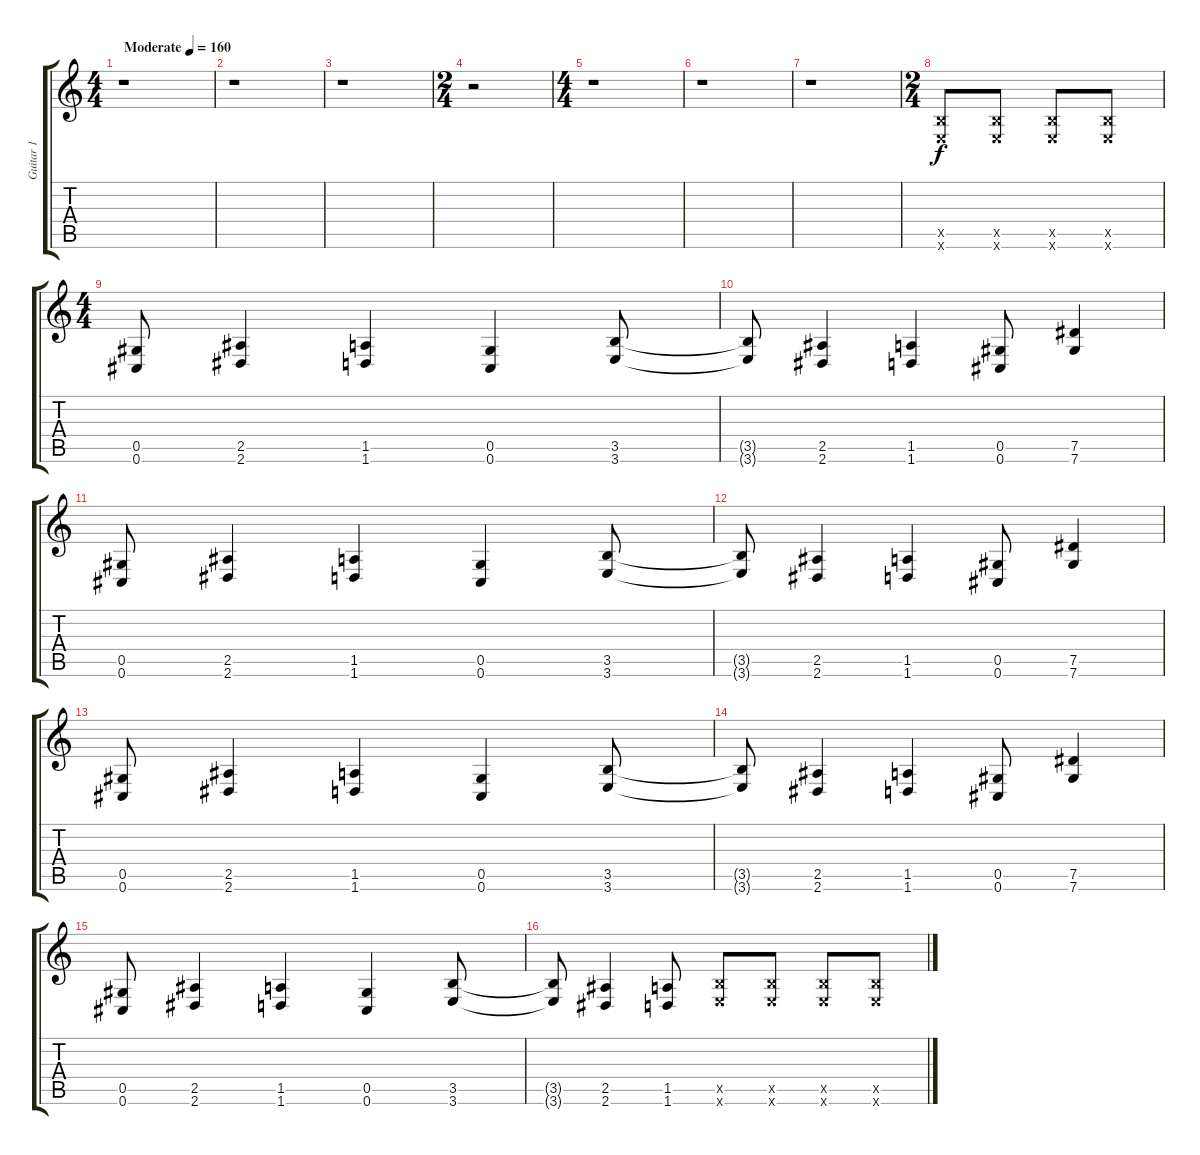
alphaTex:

\track ("Guitar 1" "Guitar 1") {instrument distortionguitar}
\staff {score tabs}
\tuning (Eb4 Bb3 Gb3 Db3 Ab2 Db2) {hide}
\ts (4 4)
\tempo (160 "Moderate")
\clef g2
\ks c
r.1{dy f instrument distortionguitar} |
r.1 |
r.1 |
\ts (2 4)
r.2 |
\ts (4 4)
r.1 |
r.1 |
r.1 |
\ts (2 4)
(3.5{x} 3.6{x}).8 (3.5{x} 3.6{x}).8 (3.5{x} 3.6{x}).8 (3.5{x} 3.6{x}).8 |
\ts (4 4)
(0.5 0.6).8 (2.5 2.6).4 (1.5 1.6).4 (0.5 0.6).4 (3.5 3.6).8 |
(3.5{t} 3.6{t}).8 (2.5 2.6).4 (1.5 1.6).4 (0.5 0.6).8 (7.5 7.6).4 |
(0.5 0.6).8 (2.5 2.6).4 (1.5 1.6).4 (0.5 0.6).4 (3.5 3.6).8 |
(3.5{t} 3.6{t}).8 (2.5 2.6).4 (1.5 1.6).4 (0.5 0.6).8 (7.5 7.6).4 |
(0.5 0.6).8 (2.5 2.6).4 (1.5 1.6).4 (0.5 0.6).4 (3.5 3.6).8 |
(3.5{t} 3.6{t}).8 (2.5 2.6).4 (1.5 1.6).4 (0.5 0.6).8 (7.5 7.6).4 |
(0.5 0.6).8 (2.5 2.6).4 (1.5 1.6).4 (0.5 0.6).4 (3.5 3.6).8 |
(3.5{t} 3.6{t}).8 (2.5 2.6).4 (1.5 1.6).8 (3.5{x} 3.6{x}).8 (3.5{x} 3.6{x}).8 (3.5{x} 3.6{x}).8 (3.5{x} 3.6{x}).8
